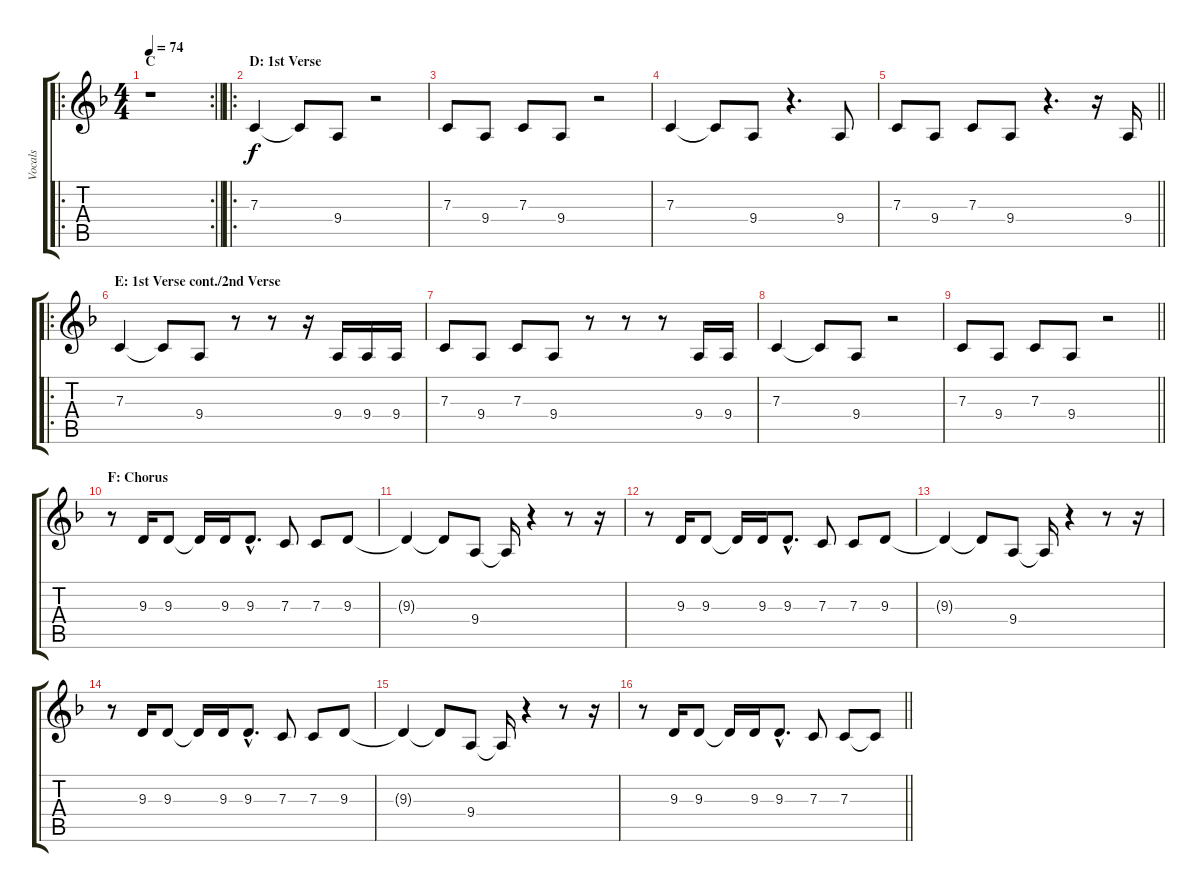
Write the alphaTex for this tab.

\track ("Vocals" "Vocals") {instrument tenorsax}
\staff {score tabs}
\tuning (D4 A3 F3 C3 G2 D2) {hide}
\ro
\rc 2
\ts (4 4)
\section ("" "C")
\tempo 74
\clef g2
\barLineRight lightlight
\ks dminor
r.1{dy f} |
\ro
\section ("" "D: 1st Verse")
7.3.4 7.3{t}.8 9.4.8 r.2 |
7.3.8 9.4.8 7.3.8 9.4.8 r.2 |
7.3.4 7.3{t}.8 9.4.8 r.4{d} 9.4.8 |
\barLineRight lightlight
7.3.8 9.4.8 7.3.8 9.4.8 r.4{d} r.16 9.4.16 |
\ro
\section ("" "E: 1st Verse cont./2nd Verse")
7.3.4 7.3{t}.8 9.4.8 r.8 r.8 r.16 9.4.16 9.4.16 9.4.16 |
7.3.8 9.4.8 7.3.8 9.4.8 r.8 r.8 r.8 9.4.16 9.4.16 |
7.3.4 7.3{t}.8 9.4.8 r.2 |
\barLineRight lightlight
7.3.8 9.4.8 7.3.8 9.4.8 r.2 |
\section ("" "F: Chorus")
r.8 9.3.16 9.3.8 9.3{t}.16 9.3.16 9.3{hac}.8{d} 7.3.8 7.3.8 9.3.8 |
9.3{t}.4 9.3{t}.8 9.4.8 9.4{t}.16 r.4 r.8 r.16 |
r.8 9.3.16 9.3.8 9.3{t}.16 9.3.16 9.3{hac}.8{d} 7.3.8 7.3.8 9.3.8 |
9.3{t}.4 9.3{t}.8 9.4.8 9.4{t}.16 r.4 r.8 r.16 |
r.8 9.3.16 9.3.8 9.3{t}.16 9.3.16 9.3{hac}.8{d} 7.3.8 7.3.8 9.3.8 |
9.3{t}.4 9.3{t}.8 9.4.8 9.4{t}.16 r.4 r.8 r.16 |
\barLineRight lightlight
r.8 9.3.16 9.3.8 9.3{t}.16 9.3.16 9.3{hac}.8{d} 7.3.8 7.3.8 7.3{t}.8
